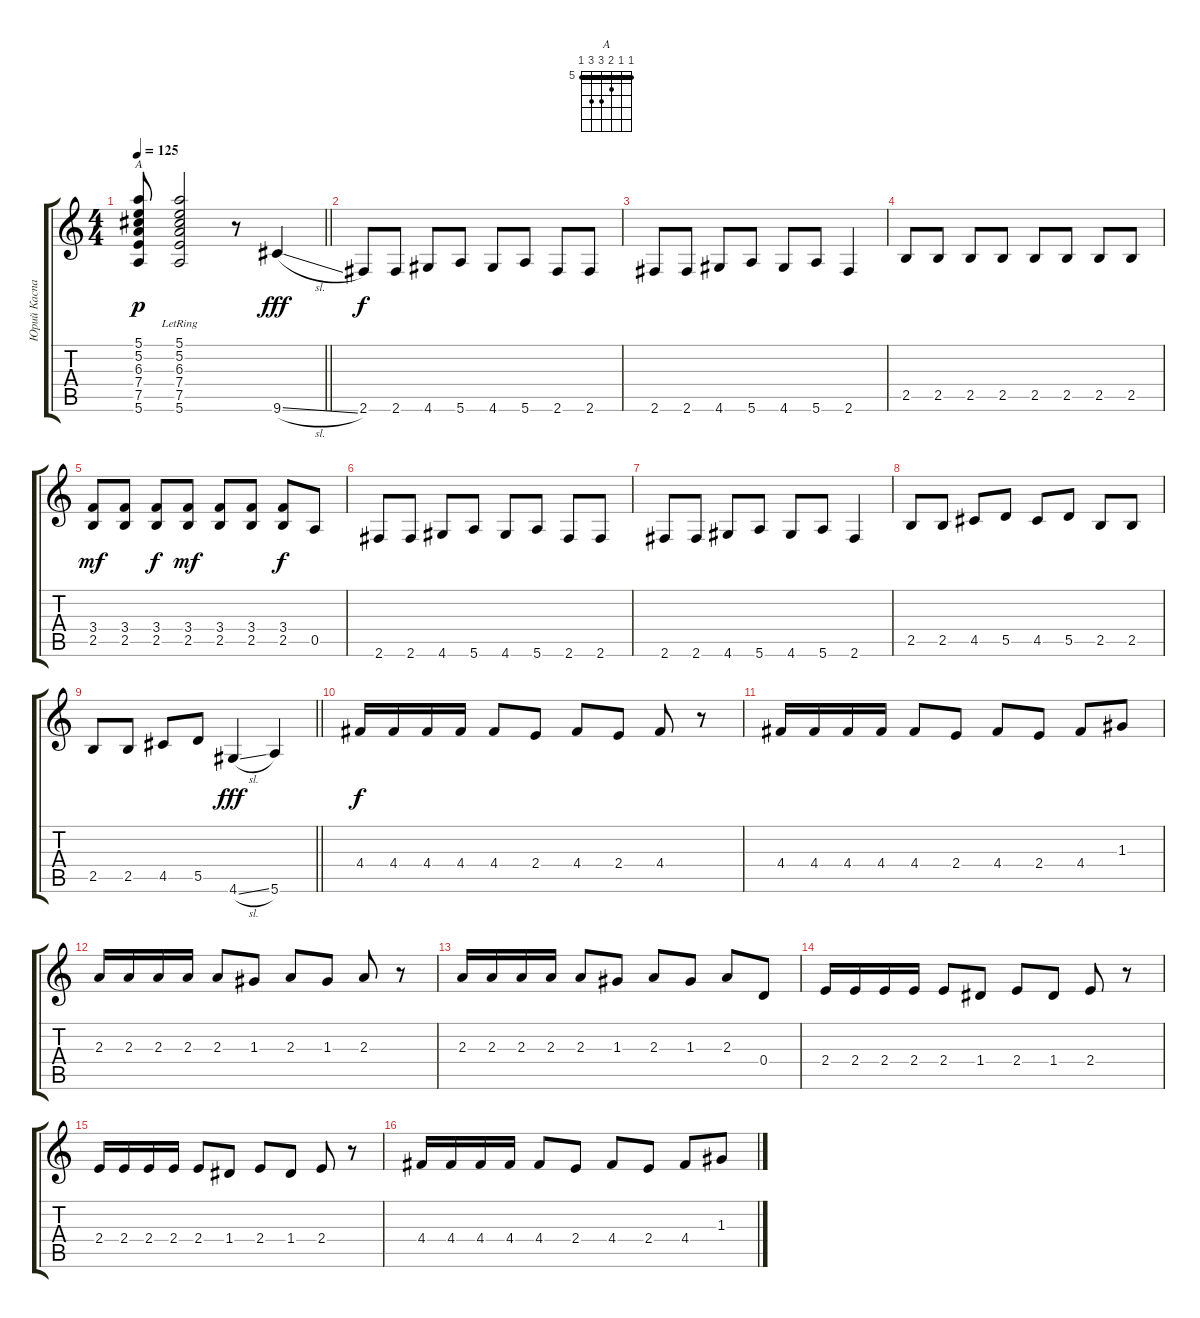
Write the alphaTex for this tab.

\track ("Юрий Каспарян" "Юрий Каспа") {instrument electricguitarmuted}
\staff {score tabs}
\tuning (E4 B3 G3 D3 A2 E2) {hide}
\chord ("A" 5 5 6 7 7 5) {firstfret 5 barre 5}
\ts (4 4)
\tempo 125
\clef g2
\barLineRight lightlight
\ks c
(5.1 5.2 6.3 7.4 7.5 5.6).8{ch "A" dy p} (5.1{lr} 5.2{lr} 6.3{lr} 7.4{lr} 7.5{lr} 5.6{lr}).2 r.8 9.6{sl}.4{dy fff} |
2.6.8{dy f} 2.6.8 4.6.8 5.6.8 4.6.8 5.6.8 2.6.8 2.6.8 |
2.6.8 2.6.8 4.6.8 5.6.8 4.6.8 5.6.8 2.6.4 |
2.5.8 2.5.8 2.5.8 2.5.8 2.5.8 2.5.8 2.5.8 2.5.8 |
(3.4 2.5).8{dy mf} (3.4 2.5).8 (3.4 2.5).8{dy f} (3.4 2.5).8{dy mf} (3.4 2.5).8 (3.4 2.5).8 (3.4 2.5).8{dy f} 0.5.8 |
2.6.8 2.6.8 4.6.8 5.6.8 4.6.8 5.6.8 2.6.8 2.6.8 |
2.6.8 2.6.8 4.6.8 5.6.8 4.6.8 5.6.8 2.6.4 |
2.5.8 2.5.8 4.5.8 5.5.8 4.5.8 5.5.8 2.5.8 2.5.8 |
\barLineRight lightlight
2.5.8 2.5.8 4.5.8 5.5.8 4.6{sl}.4{dy fff} 5.6.4 |
4.4.16{dy f} 4.4.16 4.4.16 4.4.16 4.4.8 2.4.8 4.4.8 2.4.8 4.4.8 r.8 |
4.4.16 4.4.16 4.4.16 4.4.16 4.4.8 2.4.8 4.4.8 2.4.8 4.4.8 1.3.8 |
2.3.16 2.3.16 2.3.16 2.3.16 2.3.8 1.3.8 2.3.8 1.3.8 2.3.8 r.8 |
2.3.16 2.3.16 2.3.16 2.3.16 2.3.8 1.3.8 2.3.8 1.3.8 2.3.8 0.4.8 |
2.4.16 2.4.16 2.4.16 2.4.16 2.4.8 1.4.8 2.4.8 1.4.8 2.4.8 r.8 |
2.4.16 2.4.16 2.4.16 2.4.16 2.4.8 1.4.8 2.4.8 1.4.8 2.4.8 r.8 |
4.4.16 4.4.16 4.4.16 4.4.16 4.4.8 2.4.8 4.4.8 2.4.8 4.4.8 1.3.8
